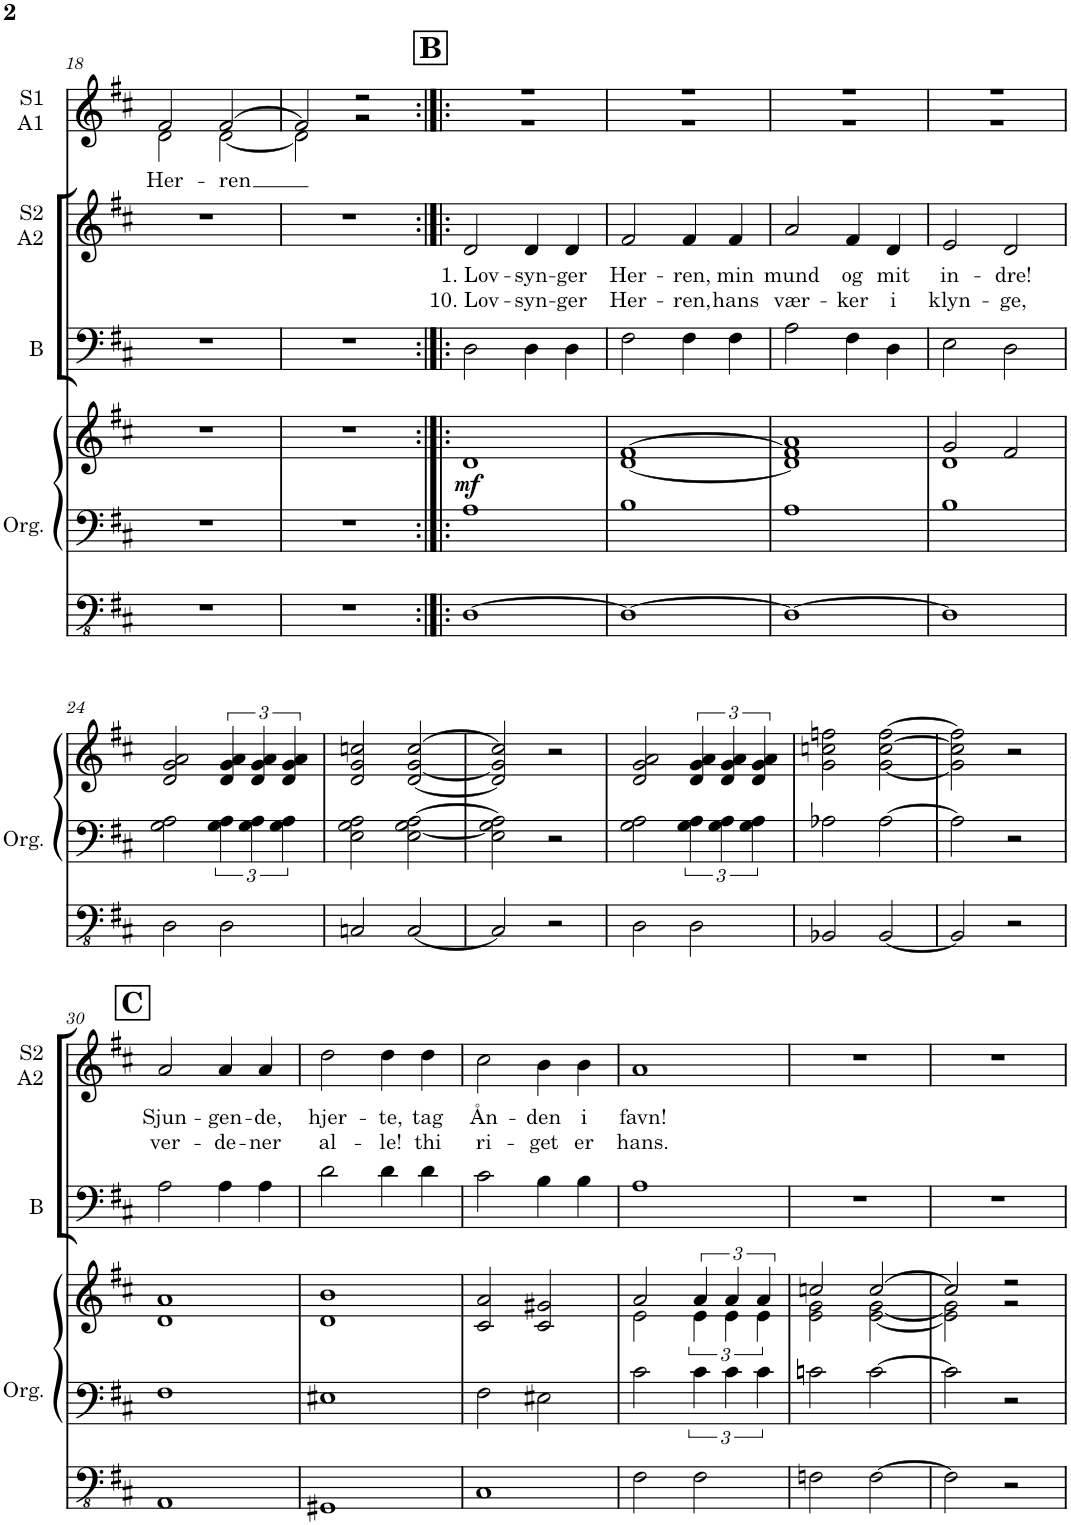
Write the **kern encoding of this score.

**kern	**kern	**kern	**dynam	**kern	**kern	**text	**text	**kern	**text
*part4	*part4	*part4	*part4	*part3	*part2	*part2	*part2	*part1	*part1
*staff6	*staff5	*staff4	*staff4/5/6	*staff3	*staff2	*staff2	*staff2	*staff1	*staff1
*I"Pipeorgel	*	*	*	*I"B	*I"S2 A2	*	*	*I"S1 A1	*
*	*	*	*	*I'B	*I'S2 A2	*	*	*I'S1 A1	*
!!LO:PB:g=z
*clefFv4	*clefF4	*clefG2	*	*clefF4	*clefG2	*	*	*clefG2	*
*k[f#c#]	*k[f#c#]	*k[f#c#]	*	*k[f#c#]	*k[f#c#]	*	*	*k[f#c#]	*
*M2/2	*M2/2	*M2/2	*	*M2/2	*M2/2	*	*	*M2/2	*
*met(c|)	*met(c|)	*met(c|)	*	*met(c|)	*met(c|)	*	*	*met(c|)	*
=18	=18	=18	=18	=18	=18	=18	=18	=18	=18
!	!	!	!	!	!	!	!	!	!LO:LY:b
*	*	*	*	*	*	*	*	*^	*
1r	1r	1r	.	1r	1r	.	.	2f#/	2d\	Her-
!	!	!	!	!	!	!	!	!	!	!LO:LY:b
.	.	.	.	.	.	.	.	[2f#/	[2d\	-ren
=19	=19	=19	=19	=19	=19	=19	=19	=19	=19	=19
1r	1r	1r	.	1r	1r	.	.	2f#/]	2d\]	.
.	.	.	.	.	.	.	.	2r	2r	.
!!LO:REH:place=s1:a:B:cj:fs=14:t=B	!!
=20:|!|:	=20:|!|:	=20:|!|:	=20:|!|:	=20:|!|:	=20:|!|:	=20:|!|:	=20:|!|:	=20:|!|:	=20:|!|:	=20:|!|:
!	!	!	!LO:DY:b	!	!	!LO:LY:b	!LO:LY:b	!	!	!
[1DD	1A	1d	mf	2D\	2d/	1. Lov-	10. Lov-	1r	1r	.
!	!	!	!	!	!	!LO:LY:b	!LO:LY:b	!	!	!
.	.	.	.	4D\	4d/	-syn-	-syn-	.	.	.
!	!	!	!	!	!	!LO:LY:b	!LO:LY:b	!	!	!
.	.	.	.	4D\	4d/	-ger	-ger	.	.	.
=21	=21	=21	=21	=21	=21	=21	=21	=21	=21	=21
!	!	!	!	!	!	!LO:LY:b	!LO:LY:b	!	!	!
1DD_	1B	[1d [1f#	.	2F#\	2f#/	Her-	Her-	1r	1r	.
!	!	!	!	!	!	!LO:LY:b	!LO:LY:b	!	!	!
.	.	.	.	4F#\	4f#/	-ren,	-ren,	.	.	.
!	!	!	!	!	!	!LO:LY:b	!LO:LY:b	!	!	!
.	.	.	.	4F#\	4f#/	min	hans	.	.	.
=22	=22	=22	=22	=22	=22	=22	=22	=22	=22	=22
!	!	!	!	!	!	!LO:LY:b	!LO:LY:b	!	!	!
1DD_	1A	1d] 1f#] 1a	.	2A\	2a/	mund	vær-	1r	1r	.
!	!	!	!	!	!	!LO:LY:b	!LO:LY:b	!	!	!
.	.	.	.	4F#\	4f#/	og	-ker	.	.	.
!	!	!	!	!	!	!LO:LY:b	!LO:LY:b	!	!	!
.	.	.	.	4D\	4d/	mit	i	.	.	.
=23	=23	=23	=23	=23	=23	=23	=23	=23	=23	=23
*	*	*^	*	*	*	*	*	*	*	*
!	!	!	!	!	!	!	!LO:LY:b	!LO:LY:b	!	!	!
1DD]	1B	2g/	1d	.	2E\	2e/	in-	klyn-	1r	1r	.
!	!	!	!	!	!	!	!LO:LY:b	!LO:LY:b	!	!	!
.	.	2f#/	.	.	2D\	2d/	-dre!	-ge,	.	.	.
*	*	*v	*v	*	*	*	*	*	*	*	*
!!LO:LB:g=z	!!
=24	=24	=24	=24	=24	=24	=24	=24	=24	=24	=24
2DD\	2G\ 2A\	2d/ 2g/ 2a/	.	1r	1r	.	.	1r	1r	.
2DD\	6G\ 6A\	6d/ 6g/ 6a/	.	.	.	.	.	.	.	.
.	6G\ 6A\	6d/ 6g/ 6a/	.	.	.	.	.	.	.	.
.	6G\ 6A\	6d/ 6g/ 6a/	.	.	.	.	.	.	.	.
=25	=25	=25	=25	=25	=25	=25	=25	=25	=25	=25
2CCn/	2E\ 2G\ 2A\	2d/ 2g/ 2ccn/	.	1r	1r	.	.	1r	1r	.
[2CC/	2E\ [2G\ [2A\	[2d/ [2g/ [2cc/	.	.	.	.	.	.	.	.
=26	=26	=26	=26	=26	=26	=26	=26	=26	=26	=26
2CC/]	2E\ 2G\] 2A\]	2d/] 2g/] 2cc/]	.	1r	1r	.	.	1r	1r	.
2r	2r	2r	.	.	.	.	.	.	.	.
=27	=27	=27	=27	=27	=27	=27	=27	=27	=27	=27
2DD\	2G\ 2A\	2d/ 2g/ 2a/	.	1r	1r	.	.	1r	1r	.
2DD\	6G\ 6A\	6d/ 6g/ 6a/	.	.	.	.	.	.	.	.
.	6G\ 6A\	6d/ 6g/ 6a/	.	.	.	.	.	.	.	.
.	6G\ 6A\	6d/ 6g/ 6a/	.	.	.	.	.	.	.	.
=28	=28	=28	=28	=28	=28	=28	=28	=28	=28	=28
2BBB-X/	2A-X\	2g\ 2ccn\ 2ffn\	.	1r	1r	.	.	1r	1r	.
[2BBB-/	[2A-\	[2g\ [2cc\ [2ff\	.	.	.	.	.	.	.	.
=29	=29	=29	=29	=29	=29	=29	=29	=29	=29	=29
2BBB-/]	2A-\]	2g\] 2cc\] 2ff\]	.	1r	1r	.	.	1r	1r	.
2r	2r	2r	.	.	.	.	.	.	.	.
!!LO:LB:g=z	!!
!!LO:REH:place=s1:a:B:cj:fs=14:t=C	!!
=30	=30	=30	=30	=30	=30	=30	=30	=30	=30	=30
!	!	!	!	!	!	!LO:LY:b	!LO:LY:b	!	!	!
1AAA	1F#	1d 1a	.	2A\	2a/	Sjun-	ver-	1r	1r	.
!	!	!	!	!	!	!LO:LY:b	!LO:LY:b	!	!	!
.	.	.	.	4A\	4a/	-gen-	-de-	.	.	.
!	!	!	!	!	!	!LO:LY:b	!LO:LY:b	!	!	!
.	.	.	.	4A\	4a/	-de,	-ner	.	.	.
=31	=31	=31	=31	=31	=31	=31	=31	=31	=31	=31
!	!	!	!	!	!	!LO:LY:b	!LO:LY:b	!	!	!
1GGG#X	1E#X	1d 1b	.	2d\	2dd\	hjer-	al-	1r	1r	.
!	!	!	!	!	!	!LO:LY:b	!LO:LY:b	!	!	!
.	.	.	.	4d\	4dd\	-te,	-le!	.	.	.
!	!	!	!	!	!	!LO:LY:b	!LO:LY:b	!	!	!
.	.	.	.	4d\	4dd\	tag	thi	.	.	.
=32	=32	=32	=32	=32	=32	=32	=32	=32	=32	=32
!	!	!	!	!	!	!LO:LY:b	!LO:LY:b	!	!	!
1CC#	2F#\	2c#/ 2a/	.	2c#\	2cc#\	Ån-	ri-	1r	1r	.
!	!	!	!	!	!	!LO:LY:b	!LO:LY:b	!	!	!
.	2E#X\	2c#/ 2g#X/	.	4B\	4b\	-den	-get	.	.	.
!	!	!	!	!	!	!LO:LY:b	!LO:LY:b	!	!	!
.	.	.	.	4B\	4b\	i	er	.	.	.
=33	=33	=33	=33	=33	=33	=33	=33	=33	=33	=33
*	*	*^	*	*	*	*	*	*	*	*
!	!	!	!	!	!	!	!LO:LY:b	!LO:LY:b	!	!	!
2FF#\	2c#\	2a/	2e\	.	1A	1a	favn!	hans.	1r	1r	.
2FF#\	6c#\	6a/	6e\	.	.	.	.	.	.	.	.
.	6c#\	6a/	6e\	.	.	.	.	.	.	.	.
.	6c#\	6a/	6e\	.	.	.	.	.	.	.	.
=34	=34	=34	=34	=34	=34	=34	=34	=34	=34	=34	=34
2FFn\	2cn\	2ccn/	2e\ 2g\	.	1r	1r	.	.	1r	1r	.
[2FF\	[2c\	[2cc/	[2e\ [2g\	.	.	.	.	.	.	.	.
=35	=35	=35	=35	=35	=35	=35	=35	=35	=35	=35	=35
2FF\]	2c\]	2cc/]	2e\] 2g\]	.	1r	1r	.	.	1r	1r	.
2r	2r	2r	2r	.	.	.	.	.	.	.	.
*	*	*v	*v	*	*	*	*	*	*v	*v	*
=	=	=	=	=	=	=	=	=	=
*-	*-	*-	*-	*-	*-	*-	*-	*-	*-
